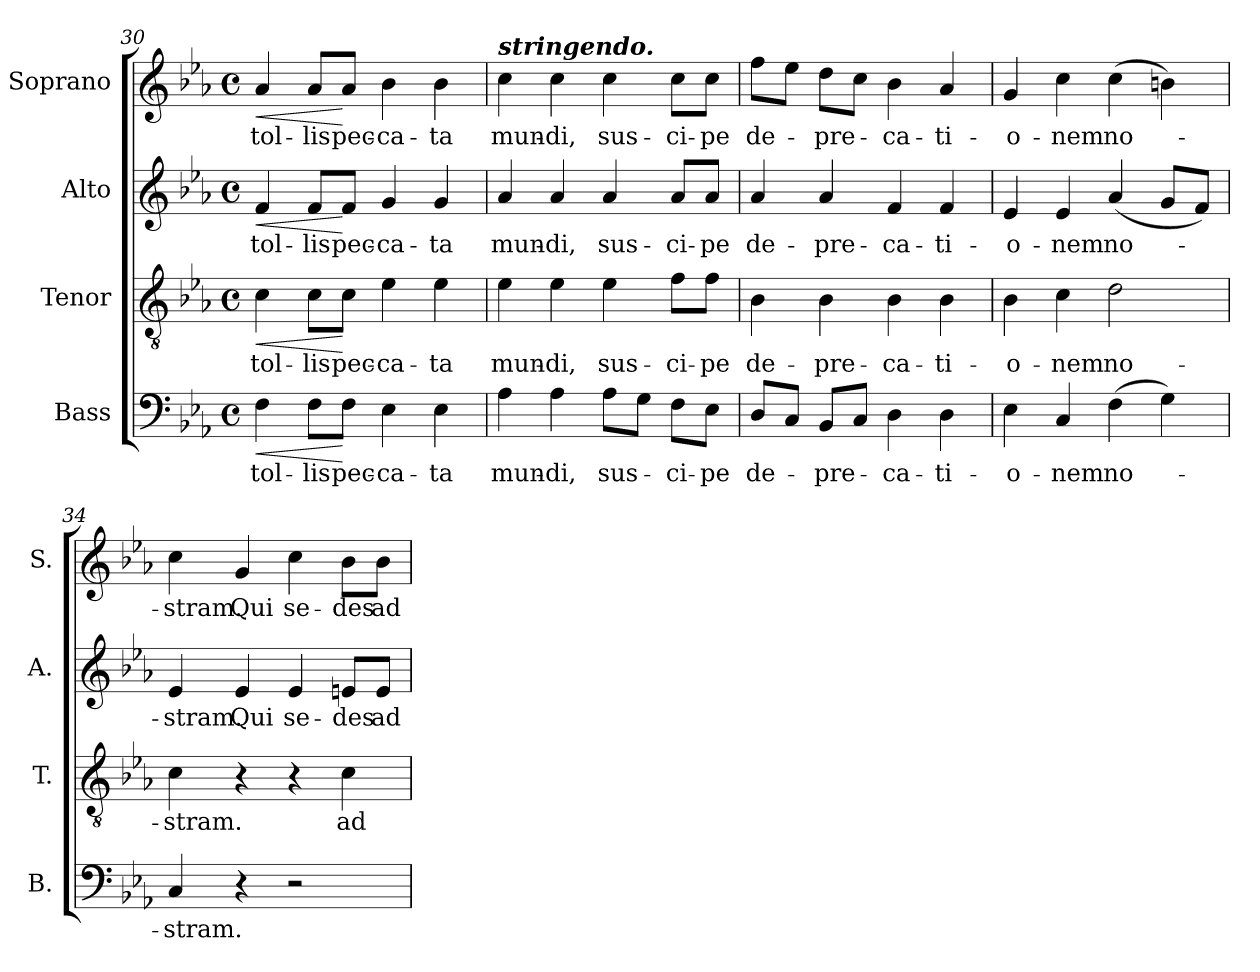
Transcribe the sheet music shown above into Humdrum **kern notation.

**kern	**text	**dynam	**kern	**text	**dynam	**kern	**text	**dynam	**kern	**text	**dynam
*part4	*part4	*part4	*part3	*part3	*part3	*part2	*part2	*part2	*part1	*part1	*part1
*staff4	*staff4	*staff4	*staff3	*staff3	*staff3	*staff2	*staff2	*staff2	*staff1	*staff1	*staff1
*I"Bass	*	*	*I"Tenor	*	*	*I"Alto	*	*	*I"Soprano	*	*
*I'B.	*	*	*I'T.	*	*	*I'A.	*	*	*I'S.	*	*
*clefF4	*	*	*clefGv2	*	*	*clefG2	*	*	*clefG2	*	*
*	*	*	*ITrd7c12	*	*	*	*	*	*	*	*
*k[b-e-a-]	*	*	*k[b-e-a-]	*	*	*k[b-e-a-]	*	*	*k[b-e-a-]	*	*
*E-:	*	*	*E-:	*	*	*E-:	*	*	*E-:	*	*
*M4/4	*	*	*M4/4	*	*	*M4/4	*	*	*M4/4	*	*
*met(c)	*	*	*met(c)	*	*	*met(c)	*	*	*met(c)	*	*
=30	=30	=30	=30	=30	=30	=30	=30	=30	=30	=30	=30
!	!LO:LY:b:color=#000000	!LO:HP:b	!	!	!	!	!	!	!	!	!
!	!	!	!	!LO:LY:b:color=#000000	!LO:HP:b	!	!	!	!	!	!
!	!	!	!	!	!	!	!LO:LY:b:color=#000000	!LO:HP:b	!	!	!
!	!	!	!	!	!	!	!	!	!	!LO:LY:b:color=#000000	!LO:HP:b
4Fi\	tol-	<	4Ci\	tol-	<	4fi/	tol-	<	4a-i/	tol-	<
!	!LO:LY:b:color=#000000	!	!	!	!	!	!	!	!	!	!
!	!	!	!	!LO:LY:b:color=#000000	!	!	!	!	!	!	!
!	!	!	!	!	!	!	!LO:LY:b:color=#000000	!	!	!	!
!	!	!	!	!	!	!	!	!	!	!LO:LY:b:color=#000000	!
8Fi\L	-lis	.	8Ci\L	-lis	.	8fi/L	-lis	.	8a-i/L	-lis	.
!	!LO:LY:b:color=#000000	!	!	!	!	!	!	!	!	!	!
!	!	!	!	!LO:LY:b:color=#000000	!	!	!	!	!	!	!
!	!	!	!	!	!	!	!LO:LY:b:color=#000000	!	!	!	!
!	!	!	!	!	!	!	!	!	!	!LO:LY:b:color=#000000	!
8Fi\J	pec-	[	8Ci\J	pec-	[	8fi/J	pec-	[	8a-i/J	pec-	[
!	!LO:LY:b:color=#000000	!	!	!	!	!	!	!	!	!	!
!	!	!	!	!LO:LY:b:color=#000000	!	!	!	!	!	!	!
!	!	!	!	!	!	!	!LO:LY:b:color=#000000	!	!	!	!
!	!	!	!	!	!	!	!	!	!	!LO:LY:b:color=#000000	!
4E-i\	-ca-	.	4E-i\	-ca-	.	4gi/	-ca-	.	4b-i\	-ca-	.
!	!LO:LY:b:color=#000000	!	!	!	!	!	!	!	!	!	!
!	!	!	!	!LO:LY:b:color=#000000	!	!	!	!	!	!	!
!	!	!	!	!	!	!	!LO:LY:b:color=#000000	!	!	!	!
!	!	!	!	!	!	!	!	!	!	!LO:LY:b:color=#000000	!
4E-i\	-ta	.	4E-i\	-ta	.	4gi/	-ta	.	4b-i\	-ta	.
=31	=31	=31	=31	=31	=31	=31	=31	=31	=31	=31	=31
!	!LO:LY:b:color=#000000	!	!	!	!	!	!	!	!	!	!
!	!	!	!	!LO:LY:b:color=#000000	!	!	!	!	!	!	!
!	!	!	!	!	!	!	!LO:LY:b:color=#000000	!	!	!	!
!	!	!	!	!	!	!	!	!	!LO:TX:a:Bi:t=stringendo.	!	!
!	!	!	!	!	!	!	!	!	!	!LO:LY:b:color=#000000	!
4A-i\	mun-	.	4E-i\	mun-	.	4a-i/	mun-	.	4cci\	mun-	.
!	!LO:LY:b:color=#000000	!	!	!	!	!	!	!	!	!	!
!	!	!	!	!LO:LY:b:color=#000000	!	!	!	!	!	!	!
!	!	!	!	!	!	!	!LO:LY:b:color=#000000	!	!	!	!
!	!	!	!	!	!	!	!	!	!	!LO:LY:b:color=#000000	!
4A-i\	-di,	.	4E-i\	-di,	.	4a-i/	-di,	.	4cci\	-di,	.
!	!LO:LY:b:color=#000000	!	!	!	!	!	!	!	!	!	!
!	!	!	!	!LO:LY:b:color=#000000	!	!	!	!	!	!	!
!	!	!	!	!	!	!	!LO:LY:b:color=#000000	!	!	!	!
!	!	!	!	!	!	!	!	!	!	!LO:LY:b:color=#000000	!
8A-i\L	sus-	.	4E-i\	sus-	.	4a-i/	sus-	.	4cci\	sus-	.
8Gi\J	.	.	.	.	.	.	.	.	.	.	.
!	!LO:LY:b:color=#000000	!	!	!	!	!	!	!	!	!	!
!	!	!	!	!LO:LY:b:color=#000000	!	!	!	!	!	!	!
!	!	!	!	!	!	!	!LO:LY:b:color=#000000	!	!	!	!
!	!	!	!	!	!	!	!	!	!	!LO:LY:b:color=#000000	!
8Fi\L	-ci-	.	8Fi\L	-ci-	.	8a-i/L	-ci-	.	8cci\L	-ci-	.
!	!LO:LY:b:color=#000000	!	!	!	!	!	!	!	!	!	!
!	!	!	!	!LO:LY:b:color=#000000	!	!	!	!	!	!	!
!	!	!	!	!	!	!	!LO:LY:b:color=#000000	!	!	!	!
!	!	!	!	!	!	!	!	!	!	!LO:LY:b:color=#000000	!
8E-i\J	-pe	.	8Fi\J	-pe	.	8a-i/J	-pe	.	8cci\J	-pe	.
=32	=32	=32	=32	=32	=32	=32	=32	=32	=32	=32	=32
!	!LO:LY:b:color=#000000	!	!	!	!	!	!	!	!	!	!
!	!	!	!	!LO:LY:b:color=#000000	!	!	!	!	!	!	!
!	!	!	!	!	!	!	!LO:LY:b:color=#000000	!	!	!	!
!	!	!	!	!	!	!	!	!	!	!LO:LY:b:color=#000000	!
8Di/L	de-	.	4BB-i\	de-	.	4a-i/	de-	.	8ffi\L	de-	.
8Ci/J	.	.	.	.	.	.	.	.	8ee-i\J	.	.
!	!LO:LY:b:color=#000000	!	!	!	!	!	!	!	!	!	!
!	!	!	!	!LO:LY:b:color=#000000	!	!	!	!	!	!	!
!	!	!	!	!	!	!	!LO:LY:b:color=#000000	!	!	!	!
!	!	!	!	!	!	!	!	!	!	!LO:LY:b:color=#000000	!
8BB-i/L	-pre-	.	4BB-i\	-pre-	.	4a-i/	-pre-	.	8ddi\L	-pre-	.
8Ci/J	.	.	.	.	.	.	.	.	8cci\J	.	.
!	!LO:LY:b:color=#000000	!	!	!	!	!	!	!	!	!	!
!	!	!	!	!LO:LY:b:color=#000000	!	!	!	!	!	!	!
!	!	!	!	!	!	!	!LO:LY:b:color=#000000	!	!	!	!
!	!	!	!	!	!	!	!	!	!	!LO:LY:b:color=#000000	!
4Di\	-ca-	.	4BB-i\	-ca-	.	4fi/	-ca-	.	4b-i\	-ca-	.
!	!LO:LY:b:color=#000000	!	!	!	!	!	!	!	!	!	!
!	!	!	!	!LO:LY:b:color=#000000	!	!	!	!	!	!	!
!	!	!	!	!	!	!	!LO:LY:b:color=#000000	!	!	!	!
!	!	!	!	!	!	!	!	!	!	!LO:LY:b:color=#000000	!
4Di\	-ti-	.	4BB-i\	-ti-	.	4fi/	-ti-	.	4a-i/	-ti-	.
=33	=33	=33	=33	=33	=33	=33	=33	=33	=33	=33	=33
!	!LO:LY:b:color=#000000	!	!	!	!	!	!	!	!	!	!
!	!	!	!	!LO:LY:b:color=#000000	!	!	!	!	!	!	!
!	!	!	!	!	!	!	!LO:LY:b:color=#000000	!	!	!	!
!	!	!	!	!	!	!	!	!	!	!LO:LY:b:color=#000000	!
4E-i\	-o-	.	4BB-i\	-o-	.	4e-i/	-o-	.	4gi/	-o-	.
!	!LO:LY:b:color=#000000	!	!	!	!	!	!	!	!	!	!
!	!	!	!	!LO:LY:b:color=#000000	!	!	!	!	!	!	!
!	!	!	!	!	!	!	!LO:LY:b:color=#000000	!	!	!	!
!	!	!	!	!	!	!	!	!	!	!LO:LY:b:color=#000000	!
4Ci/	-nem	.	4Ci\	-nem	.	4e-i/	-nem	.	4cci\	-nem	.
!	!LO:LY:b:color=#000000	!	!	!	!	!	!	!	!	!	!
!	!	!	!	!LO:LY:b:color=#000000	!	!	!	!	!	!	!
!	!	!	!	!	!	!	!LO:LY:b:color=#000000	!	!	!	!
!	!	!	!	!	!	!	!	!	!	!LO:LY:b:color=#000000	!
(4Fi\	no-	.	2Di\	no-	.	(4a-i/	no-	.	(4cci\	no-	.
4Gi\)	.	.	.	.	.	8gi/L	.	.	4bni\)	.	.
.	.	.	.	.	.	8fi/J)	.	.	.	.	.
=34	=34	=34	=34	=34	=34	=34	=34	=34	=34	=34	=34
!	!LO:LY:b:color=#000000	!	!	!	!	!	!	!	!	!	!
!	!	!	!	!LO:LY:b:color=#000000	!	!	!	!	!	!	!
!	!	!	!	!	!	!	!LO:LY:b:color=#000000	!	!	!	!
!	!	!	!	!	!	!	!	!	!	!LO:LY:b:color=#000000	!
4Ci/	-stram.	.	4Ci\	-stram.	.	4e-i/	-stram.	.	4cci\	-stram.	.
!	!	!	!	!	!	!	!LO:LY:b:color=#000000	!	!	!	!
!	!	!	!	!	!	!	!	!	!	!LO:LY:b:color=#000000	!
4r	.	.	4r	.	.	4e-i/	Qui	.	4gi/	Qui	.
!	!	!	!	!	!	!	!LO:LY:b:color=#000000	!	!	!	!
!	!	!	!	!	!	!	!	!	!	!LO:LY:b:color=#000000	!
2r	.	.	4r	.	.	4e-i/	se-	.	4cci\	se-	.
!	!	!	!	!LO:LY:b:color=#000000	!	!	!	!	!	!	!
!	!	!	!	!	!	!	!LO:LY:b:color=#000000	!	!	!	!
!	!	!	!	!	!	!	!	!	!	!LO:LY:b:color=#000000	!
.	.	.	4Ci\	ad	.	8eni/L	-des	.	8b-i\L	-des	.
!	!	!	!	!	!	!	!LO:LY:b:color=#000000	!	!	!	!
!	!	!	!	!	!	!	!	!	!	!LO:LY:b:color=#000000	!
.	.	.	.	.	.	8ei/J	ad	.	8b-i\J	ad	.
=	=	=	=	=	=	=	=	=	=	=	=
*-	*-	*-	*-	*-	*-	*-	*-	*-	*-	*-	*-
